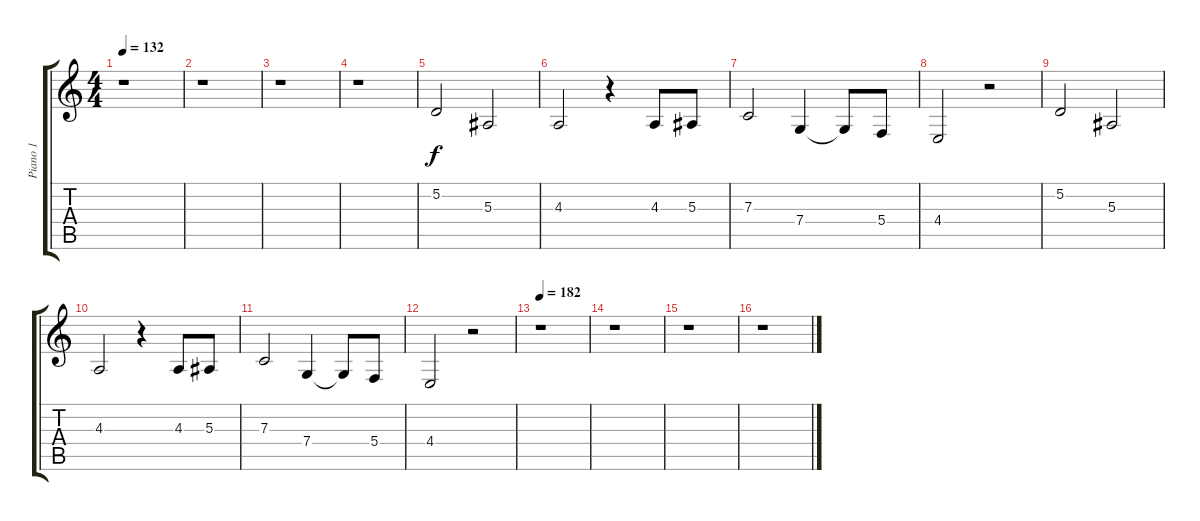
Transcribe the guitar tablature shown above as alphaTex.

\track ("Piano 1" "Piano 1") {instrument acousticgrandpiano}
\staff {score tabs}
\tuning (D4 A3 F3 C3 G2 C2) {hide}
\ts (4 4)
\tempo 132
\clef g2
\ks c
r.1{dy f} |
r.1 |
r.1 |
r.1 |
5.2.2 5.3.2 |
4.3.2 r.4 4.3.8 5.3.8 |
7.3.2 7.4.4 7.4{t}.8 5.4.8 |
4.4.2 r.2 |
5.2.2 5.3.2 |
4.3.2 r.4 4.3.8 5.3.8 |
7.3.2 7.4.4 7.4{t}.8 5.4.8 |
4.4.2 r.2 |
\tempo 182
r.1 |
r.1 |
r.1 |
r.1
